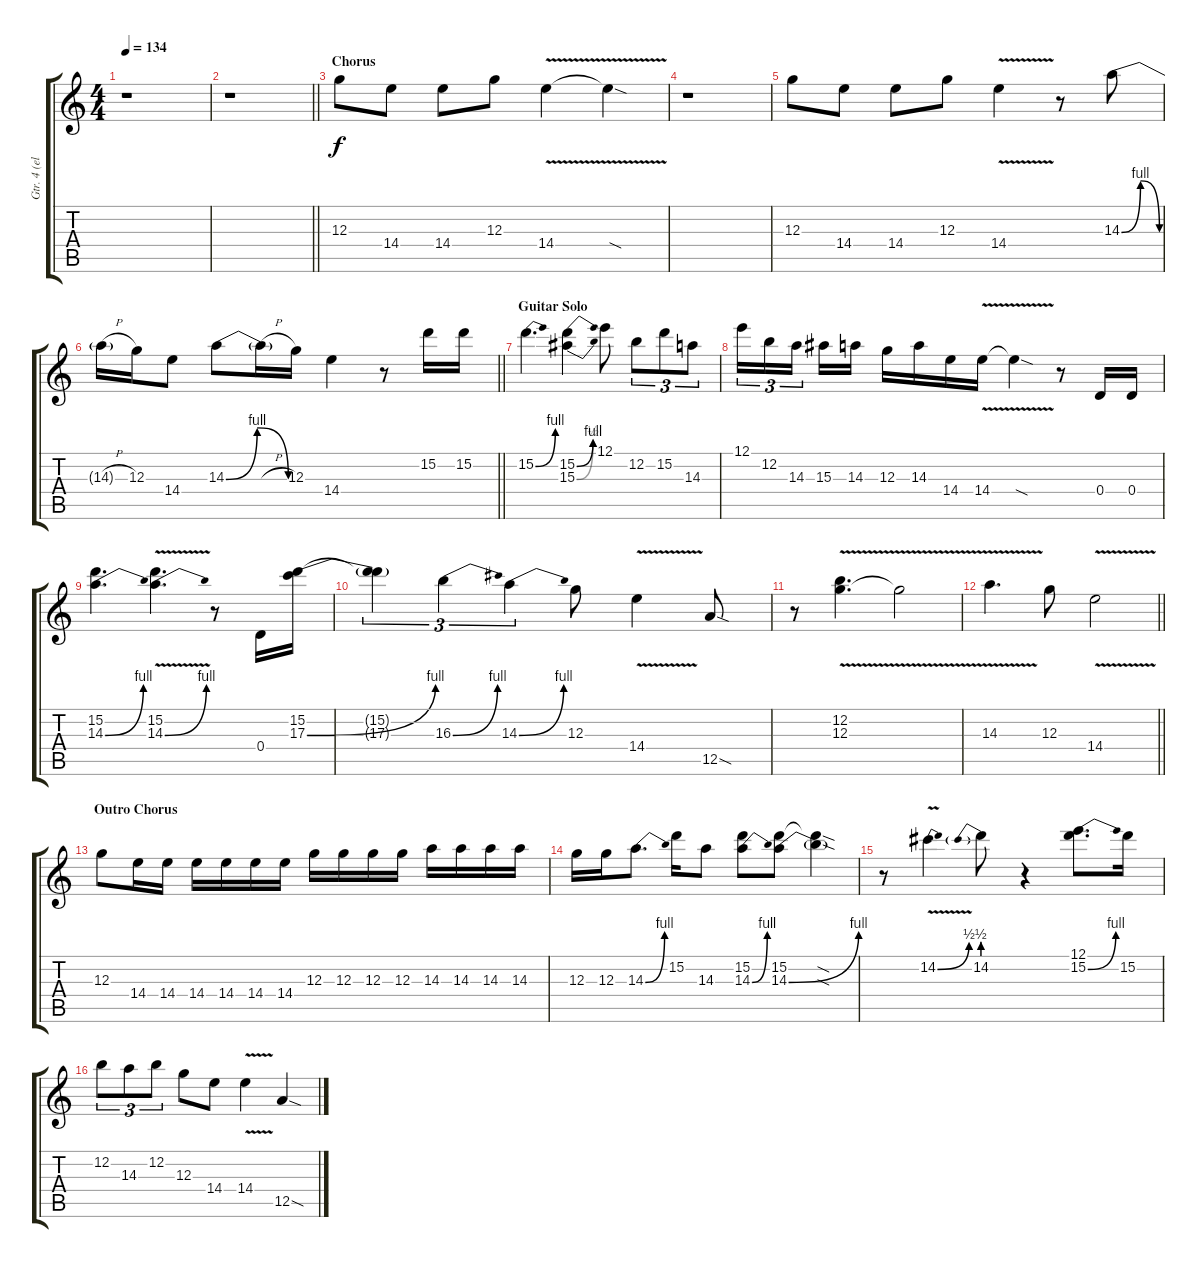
\track ("Gtr. 4 (elec. w/dist)" "Gtr. 4 (el") {instrument overdrivenguitar}
\staff {score tabs}
\tuning (E4 B3 G3 D3 A2 E2) {hide}
\ts (4 4)
\tempo 134
\clef g2
\ks c
r.1{dy f} |
\barLineRight lightlight
r.1 |
\section ("" "Chorus")
12.3.8 14.4.8 14.4.8 12.3.8 14.4{v}.4 14.4{sod t}.4 |
r.1 |
12.3.8 14.4.8 14.4.8 12.3.8 14.4{v}.4 r.8 14.3{be (bendrelease 0 0 40 4 40 4 60 0)}.8 |
\barLineRight lightlight
14.3{h t}.16 12.3.16 14.4.8 14.3{be (bendrelease 0 0 40 4 40 4 60 0)}.8 14.3{h t}.16 12.3.16 14.4.4 r.8 15.2.16 15.2.16 |
\section ("" "Guitar Solo")
15.2{be (bend 0 0 60 4)}.4{d} (15.2{be (bend 0 0 60 4)} 15.3{be (bend 0 0 60 2)}).4 12.1.8 12.2.8{tu (3 2)} 15.2.8{tu (3 2)} 14.3.8{tu (3 2)} |
12.1.16{tu (3 2)} 12.2.16{tu (3 2)} 14.3.16{tu (3 2) beam splitsecondary} 15.3.16 14.3.16 12.3.16 14.3.16 14.4.16 14.4{v}.16 14.4{sod t}.4 r.8 0.4.16 0.4.16 |
(15.2 14.3{be (bend 0 0 60 4)}).4{d} (15.2 14.3{be (bend 0 0 60 4) v}).4{d} r.8 0.4.16 (15.2 17.3{be (bend 0 0 60 4)}).16 |
(15.2{t} 17.3{t}).4{tu (3 2)} 16.3{be (bend 0 0 60 4)}.4{tu (3 2)} 14.3{be (bend 0 0 60 4)}.4{tu (3 2)} 12.3.8 14.4{v}.4 12.5{sod}.8 |
r.8 (12.2 12.3{v}).4{d} 12.3{t}.2 |
\barLineRight lightlight
14.3{v}.4{d} 12.3.8 14.4{v}.2 |
\section ("" "Outro Chorus")
12.3.8 14.4.16 14.4.16 14.4.16 14.4.16 14.4.16 14.4.16 12.3.16 12.3.16 12.3.16 12.3.16 14.3.16 14.3.16 14.3.16 14.3.16 |
12.3.16 12.3.16 14.3{be (bend 0 0 60 4)}.8{d} 15.2.16 14.3.8 (15.2 14.3{be (bend 0 0 60 4)}).8 (15.2 14.3{be (bend 0 0 60 4)}).8 (15.2{sod t} 14.3{sod t}).4 |
r.8 14.2{be (bend 0 0 60 2) v}.4 14.2{be (prebend 0 2 60 2)}.8 r.4 (12.1 15.2{be (bend 0 0 60 4)}).8{d} 15.2.16 |
12.2.8{tu (3 2)} 14.3.8{tu (3 2)} 12.2.8{tu (3 2)} 12.3.8 14.4.8 14.4{v}.4 12.5{sod}.4
